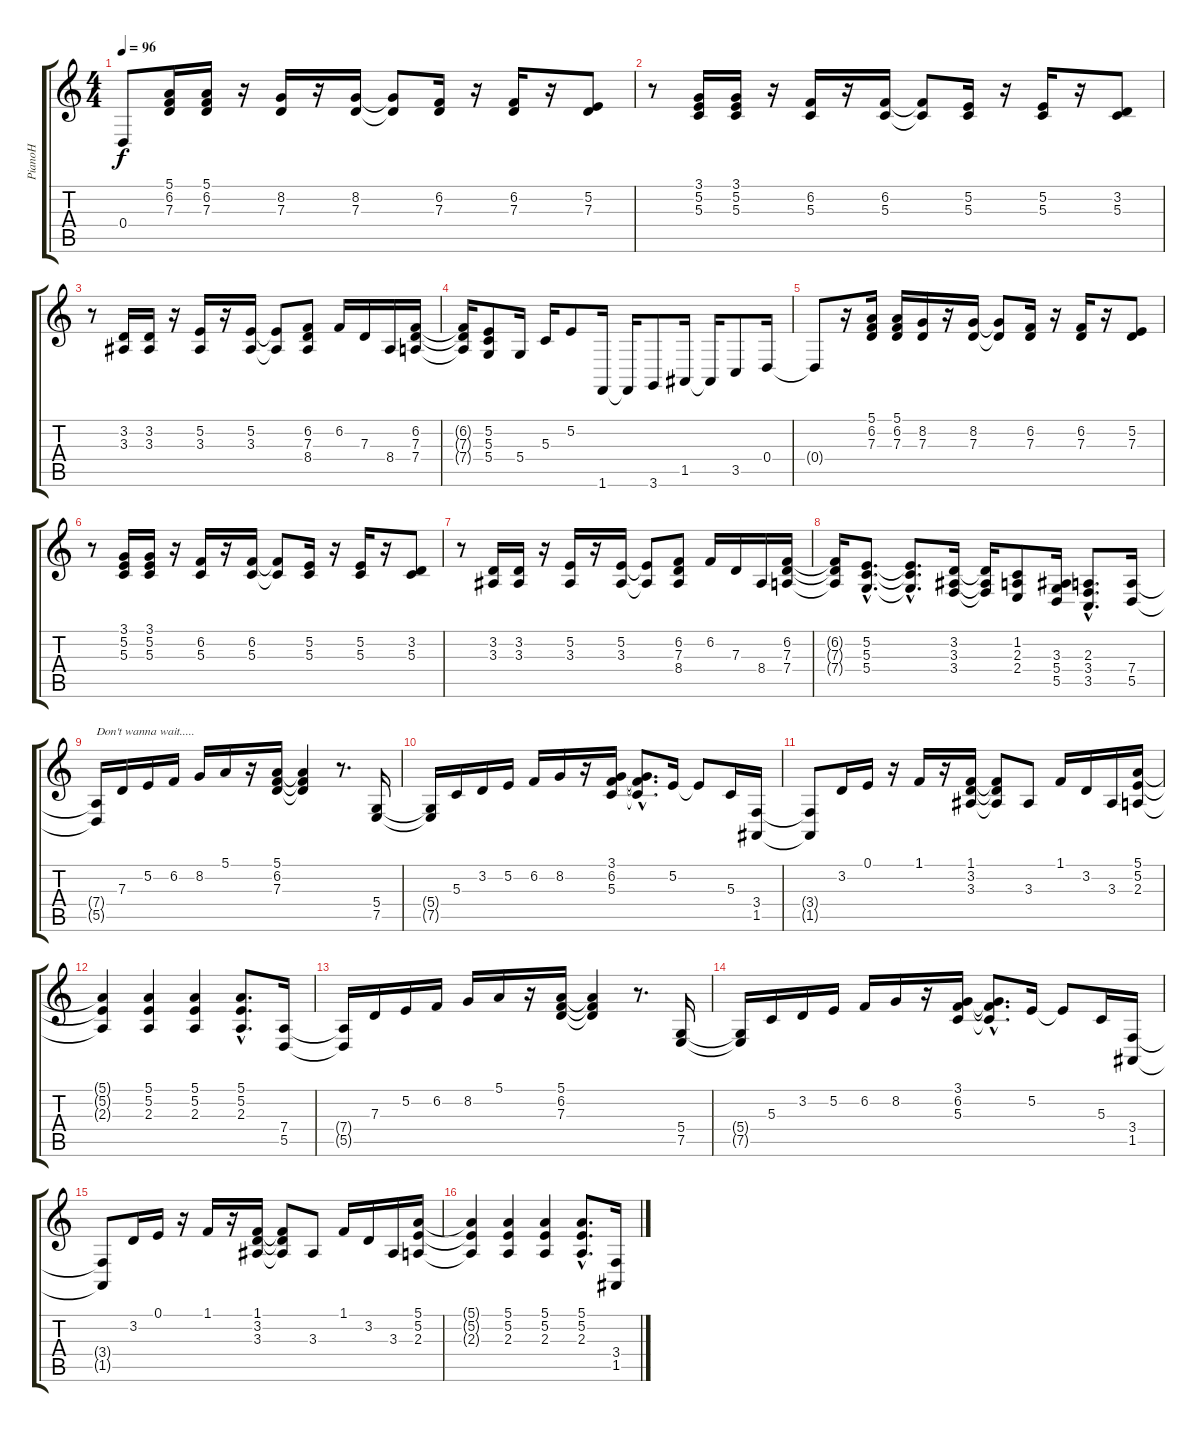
\track ("PianoH" "PianoH") {instrument acousticgrandpiano}
\staff {score tabs}
\tuning (E4 B3 G3 D3 A2 E2) {hide}
\ts (4 4)
\tempo 96
\clef g2
\ks c
0.4.8{dy f} (5.1 6.2 7.3).16 (5.1 6.2 7.3).16 r.16 (8.2 7.3).16 r.16 (8.2 7.3).16 (8.2{t} 7.3{t}).8 (6.2 7.3).16 r.16 (6.2 7.3).16 r.16 (5.2 7.3).8 |
r.8 (3.1 5.2 5.3).16 (3.1 5.2 5.3).16 r.16 (6.2 5.3).16 r.16 (6.2 5.3).16 (6.2{t} 5.3{t}).8 (5.2 5.3).16 r.16 (5.2 5.3).16 r.16 (3.2 5.3).8 |
r.8 (3.2 3.3).16 (3.2 3.3).16 r.16 (5.2 3.3).16 r.16 (5.2 3.3).16 (5.2{t} 3.3{t}).8 (6.2 7.3 8.4).8 6.2.16 7.3.16 8.4.16 (6.2 7.3 7.4).16 |
(6.2{t} 7.3{t} 7.4{t}).16 (5.2 5.3 5.4).8 5.4.16 5.3.16 5.2.8 1.6.16 1.6{t}.16 3.6.8 1.5.16 1.5{t}.16 3.5.8 0.4.16 |
0.4{t}.8 r.16 (5.1 6.2 7.3).16 (5.1 6.2 7.3).16 (8.2 7.3).16 r.16 (8.2 7.3).16 (8.2{t} 7.3{t}).8 (6.2 7.3).16 r.16 (6.2 7.3).16 r.16 (5.2 7.3).8 |
r.8 (3.1 5.2 5.3).16 (3.1 5.2 5.3).16 r.16 (6.2 5.3).16 r.16 (6.2 5.3).16 (6.2{t} 5.3{t}).8 (5.2 5.3).16 r.16 (5.2 5.3).16 r.16 (3.2 5.3).8 |
r.8 (3.2 3.3).16 (3.2 3.3).16 r.16 (5.2 3.3).16 r.16 (5.2 3.3).16 (5.2{t} 3.3{t}).8 (6.2 7.3 8.4).8 6.2.16 7.3.16 8.4.16 (6.2 7.3 7.4).16 |
(6.2{t} 7.3{t} 7.4{t}).16 (5.2{hac} 5.3{hac} 5.4{hac}).8{d} (5.2{hac t} 5.3{hac t} 5.4{hac t}).8{d} (3.2 3.3 3.4).16 (3.2{t} 3.3{t} 3.4{t}).16 (1.2 2.3 2.4).8 (3.3 5.4 5.5).16 (2.3{hac} 3.4{hac} 3.5{hac}).8{d} (7.4 5.5).16 |
(7.4{t} 5.5{t}).16{txt "Don't wanna wait....."} 7.3.16 5.2.16 6.2.16 8.2.16 5.1.16 r.16 (5.1 6.2 7.3).16 (5.1{t} 6.2{t} 7.3{t}).4 r.8{d} (5.4 7.5).16 |
(5.4{t} 7.5{t}).16 5.3.16 3.2.16 5.2.16 6.2.16 8.2.16 r.16 (3.1 6.2 5.3).16 (3.1{hac t} 6.2{hac t} 5.3{hac t}).8{d} 5.2.16 5.2{t}.8 5.3.16 (3.4 1.5).16 |
(3.4{t} 1.5{t}).8 3.2.16 0.1.16 r.16 1.1.16 r.16 (1.1 3.2 3.3).16 (1.1{t} 3.2{t} 3.3{t}).8 3.3.8 1.1.16 3.2.16 3.3.16 (5.1 5.2 2.3).16 |
(5.1{t} 5.2{t} 2.3{t}).4 (5.1 5.2 2.3).4 (5.1 5.2 2.3).4 (5.1{hac} 5.2{hac} 2.3{hac}).8{d} (7.4 5.5).16 |
(7.4{t} 5.5{t}).16 7.3.16 5.2.16 6.2.16 8.2.16 5.1.16 r.16 (5.1 6.2 7.3).16 (5.1{t} 6.2{t} 7.3{t}).4 r.8{d} (5.4 7.5).16 |
(5.4{t} 7.5{t}).16 5.3.16 3.2.16 5.2.16 6.2.16 8.2.16 r.16 (3.1 6.2 5.3).16 (3.1{hac t} 6.2{hac t} 5.3{hac t}).8{d} 5.2.16 5.2{t}.8 5.3.16 (3.4 1.5).16 |
(3.4{t} 1.5{t}).8 3.2.16 0.1.16 r.16 1.1.16 r.16 (1.1 3.2 3.3).16 (1.1{t} 3.2{t} 3.3{t}).8 3.3.8 1.1.16 3.2.16 3.3.16 (5.1 5.2 2.3).16 |
(5.1{t} 5.2{t} 2.3{t}).4 (5.1 5.2 2.3).4 (5.1 5.2 2.3).4 (5.1{hac} 5.2{hac} 2.3{hac}).8{d} (3.4 1.5).16
